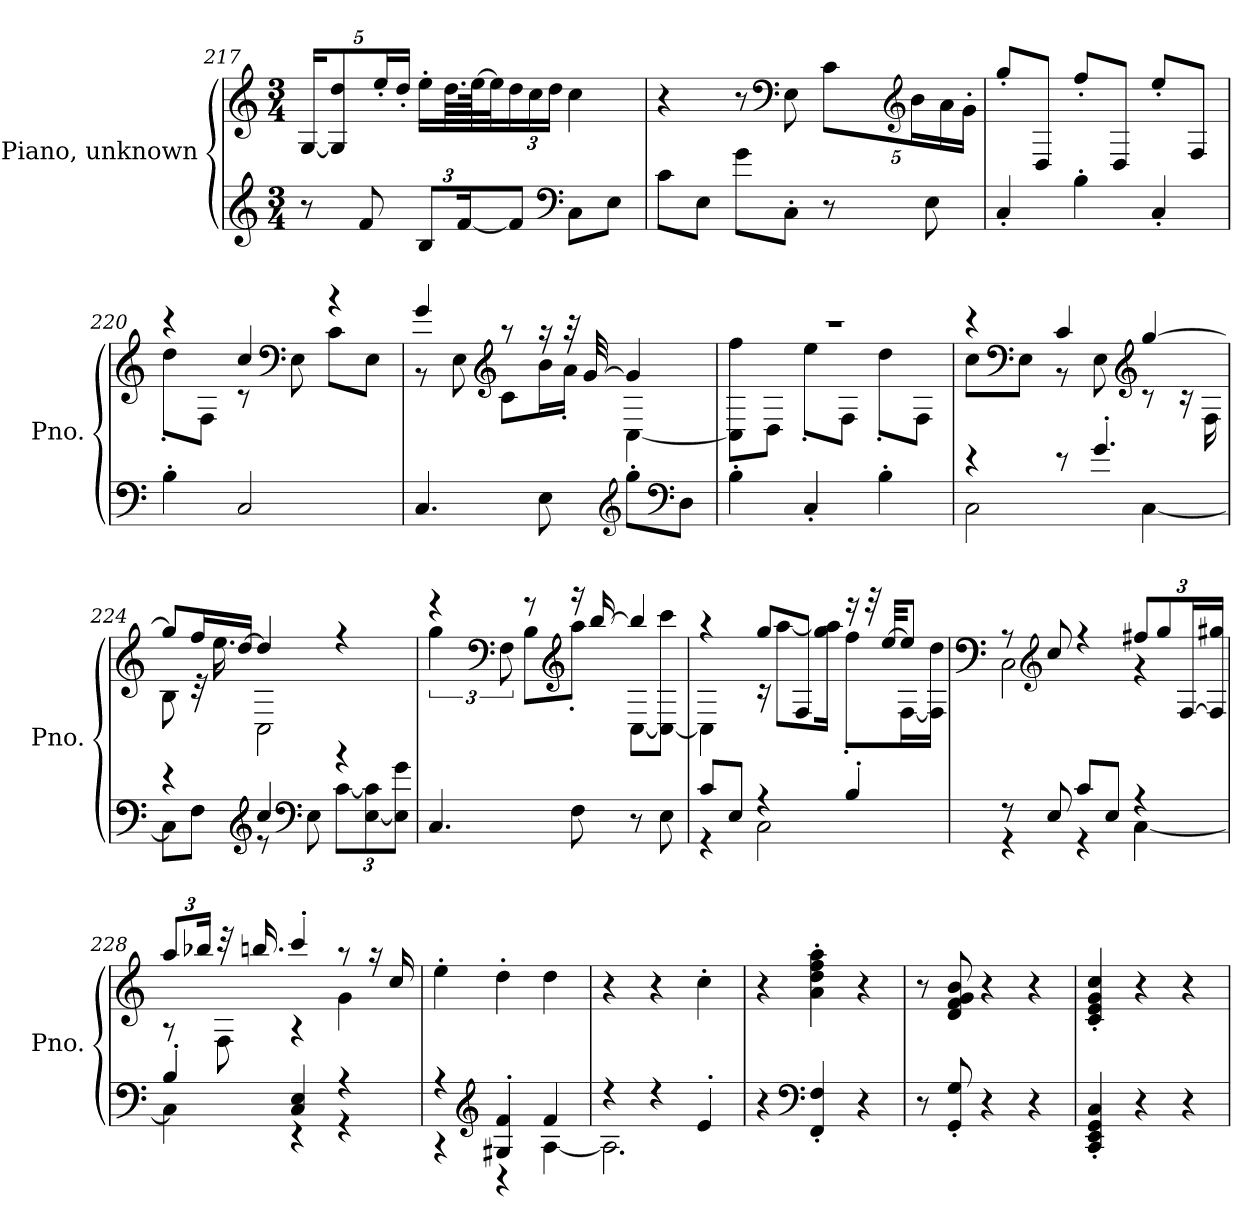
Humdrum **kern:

**kern	**kern
*part1	*part1
*staff2	*staff1
*I"Piano, unknown	*
*I'Pno.	*
*clefG2	*clefG2
*k[]	*k[]
*M3/4	*M3/4
*	*Xbrackettup
=217	=217
8r	[20G/KL
.	10G/] 10dd/
8f/	.
.	20ee'/L
.	20dd'/JJ
*Xbrackettup	*
12B/L	16ee'\LL
.	64.dd\LL
[24f/K	.
.	[128ee\JK
.	32ee\J]
8f/J]	24dd\
.	24cc\
.	24dd\JJ
*clefF4	*
8C\L	4cc\
8E\J	.
!!LO:PB:g=z
=218	=218
8c\L	4r
8E\J	.
8g\L	8r
*	*clefF4
8C'\J	8E\
8r	10c\L
*	*clefG2
.	20b\L
8E\	.
.	20a\
.	20g'\JJ
=219	=219
4C'/	8gg'/L
.	8D/J
4B'\	8ff'/L
.	8D/J
4C'/	8ee'/L
.	8F/J
=220	=220
*	*^
4B'\	4r	8dd'\L
.	.	8F\J
2C/	4cc/	8r
*	*clefF4	*
.	.	8E\
.	4r	8c\L
.	.	8E\J
=221	=221	=221
4.C/	4g/	8r
.	.	8E\
*	*clefG2	*
.	8r	8c\L
8E\	16r	16b\L
.	32r	16a'\JJ
.	[32g/	.
*clefG2	*	*
8gg'\L	4g/]	[4C\
*clefF4	*	*
8D\J	.	.
!!LO:LB:g=z	!!
=222	=222	=222
4B'\	2.r	8C\] 8ff\L
.	.	8D\J
4C'/	.	8ee'\L
.	.	8F\J
4B'\	.	8dd'\L
.	.	8F\J
=223	=223	=223
*^	*	*
4r	2C\	4r	8cc\L
*	*	*clefF4	*
.	.	.	8E\J
8r	.	4c/	8r
4.g'/	.	.	8E\
*	*	*clefG2	*
.	[4C\	[4gg/	8r
.	.	.	16r
.	.	.	16F\
=224	=224	=224	=224
4r	8C\L]	8gg/L]	8B\
.	8F\J	16ff/L	32r
.	.	.	16.ee\
.	.	[16dd/JJ	.
*clefG2	*	*	*
4cc/	8r	4dd/]	2C\
*clefF4	*	*	*
.	8E\	.	.
4r	[12c\L	4r	.
.	[12E\ 12c\]	.	.
.	12E\] 12g\J	.	.
*v	*v	*	*
=225	=225	=225
*	*	*brackettup
4.C/	4r	6gg\
*	*clefF4	*
.	.	12F\
.	8r	8B\L
*	*clefG2	*
8F\	16r	8aa'\J
.	[16bb/	.
8r	4bb/]	[8C\L
8E\	.	8C\_ 8ccc\J
!!LO:LB:g=z	!!
=226	=226	=226
*^	*	*
8c/L	4r	4r	4C\]
8E/J	.	.	.
4r	2C\	8gg/L	16r
.	.	.	[8aa\L
.	.	8F/J	.
.	.	.	16gg\ 16aa\]Jk
4B'/	.	16r	8ff'\L
.	.	32r	.
.	.	[32ee/KKL	.
.	.	8ee/J]	[16F\L
.	.	.	16F\] 16dd\JJ
=227	=227	=227	=227
*	*	*clefF4	*
8r	4r	8r	2C\
*	*	*clefG2	*
8E/	.	8cc/	.
8c/L	4r	4r	.
8E/J	.	.	.
*	*	*Xbrackettup	*
4r	[4C\	12ff#X/L	4r
.	.	12gg/	.
.	.	[24F/L	.
.	.	24F/] 24gg#X/JJ	.
=228	=228	=228	=228
4B'/	4C\]	12aa/L	8r
.	.	24bb-X/Jk	.
.	.	32r	8F\
.	.	16.bbn/	.
4C/ 4E/	4r	4ccc'/	4r
4r	4r	8r	4g\
.	.	16r	.
.	.	16cc/	.
*	*	*v	*v
=229	=229	=229
4r	4r	4ee'\
*clefG2	*	*
4G#X/' 4f/'	4r	4dd'\
4f/	[4A\	4dd\
!!LO:LB:g=z
=230	=230	=230
4r	2.A\]	4r
4r	.	4r
4e'/	.	4cc'\
*v	*v	*
=231	=231
4r	4r
*clefF4	*
4FF/' 4F/'	4a\' 4dd\' 4ff\' 4aa\'
4r	4r
=232	=232
8r	8r
8GG/' 8G/'	8d/ 8f/ 8g/ 8b/
4r	4r
4r	4r
=233	=233
4CC/' 4EE/' 4GG/' 4C/'	4c/' 4e/' 4g/' 4cc/'
4r	4r
4r	4r
=	=
*-	*-
